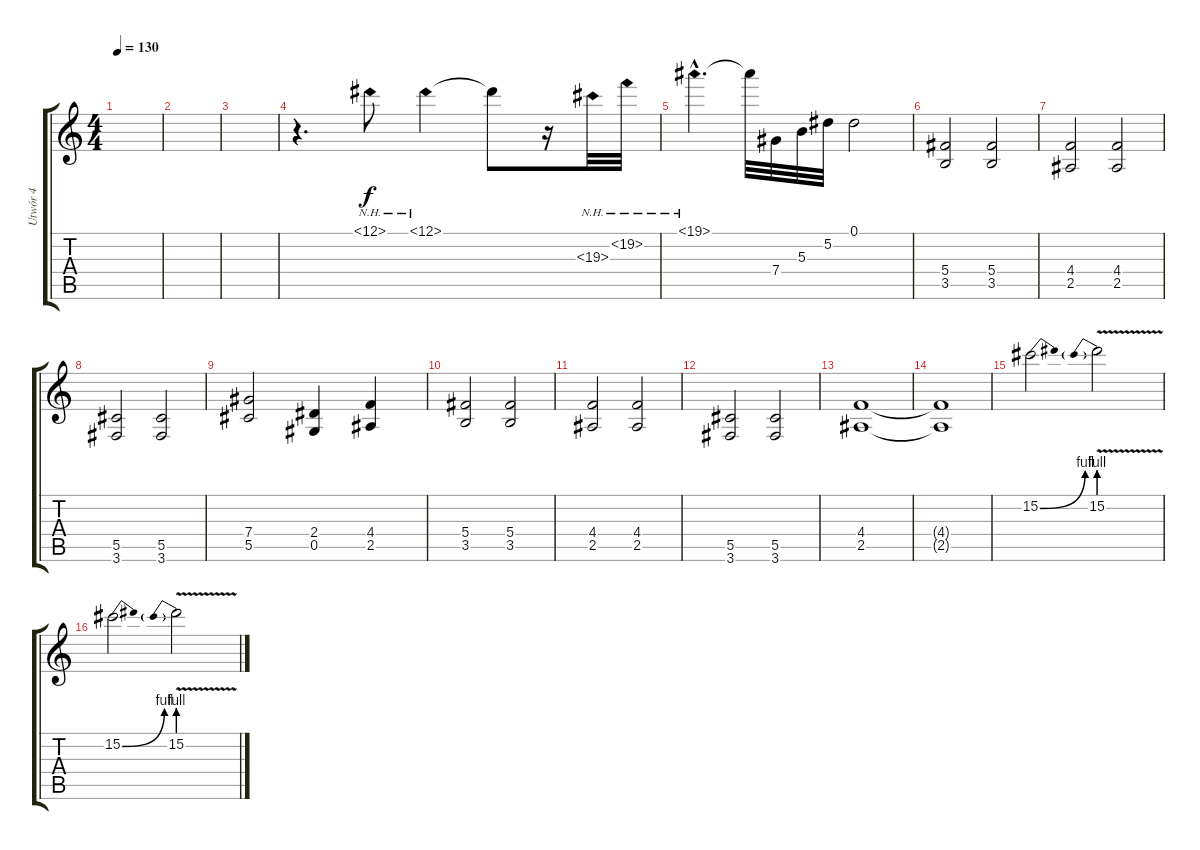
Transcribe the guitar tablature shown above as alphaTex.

\track ("Utwór 4" "Utwór 4") {instrument distortionguitar}
\staff {score tabs}
\tuning (Eb4 Bb3 Gb3 Db3 Ab2 Eb2) {hide}
\ts (4 4)
\tempo 130
\clef g2
\ks c
|
|
|
r.4{d} 12.1{nh}.8 12.1{nh}.4 12.1{t}.8 r.16 19.3{nh}.32 19.2{nh}.32 |
19.1{nh hac}.4{d} 19.1{t}.32 7.4.32 5.3.32 5.2.32 0.1.2 |
(5.4 3.5).2{volume 14 instrument distortionguitar} (5.4 3.5).2 |
(4.4 2.5).2 (4.4 2.5).2 |
(5.5 3.6).2 (5.5 3.6).2 |
(7.4 5.5).2 (2.4 0.5).4 (4.4 2.5).4 |
(5.4 3.5).2 (5.4 3.5).2 |
(4.4 2.5).2 (4.4 2.5).2 |
(5.5 3.6).2 (5.5 3.6).2 |
(4.4 2.5).1 |
(4.4{t} 2.5{t}).1 |
15.2{be (bend 0 0 60 4)}.2{volume 16} 15.2{be (prebend 0 4 60 4) v}.2 |
15.2{be (bend 0 0 60 4)}.2 15.2{be (prebend 0 4 60 4) v}.2
